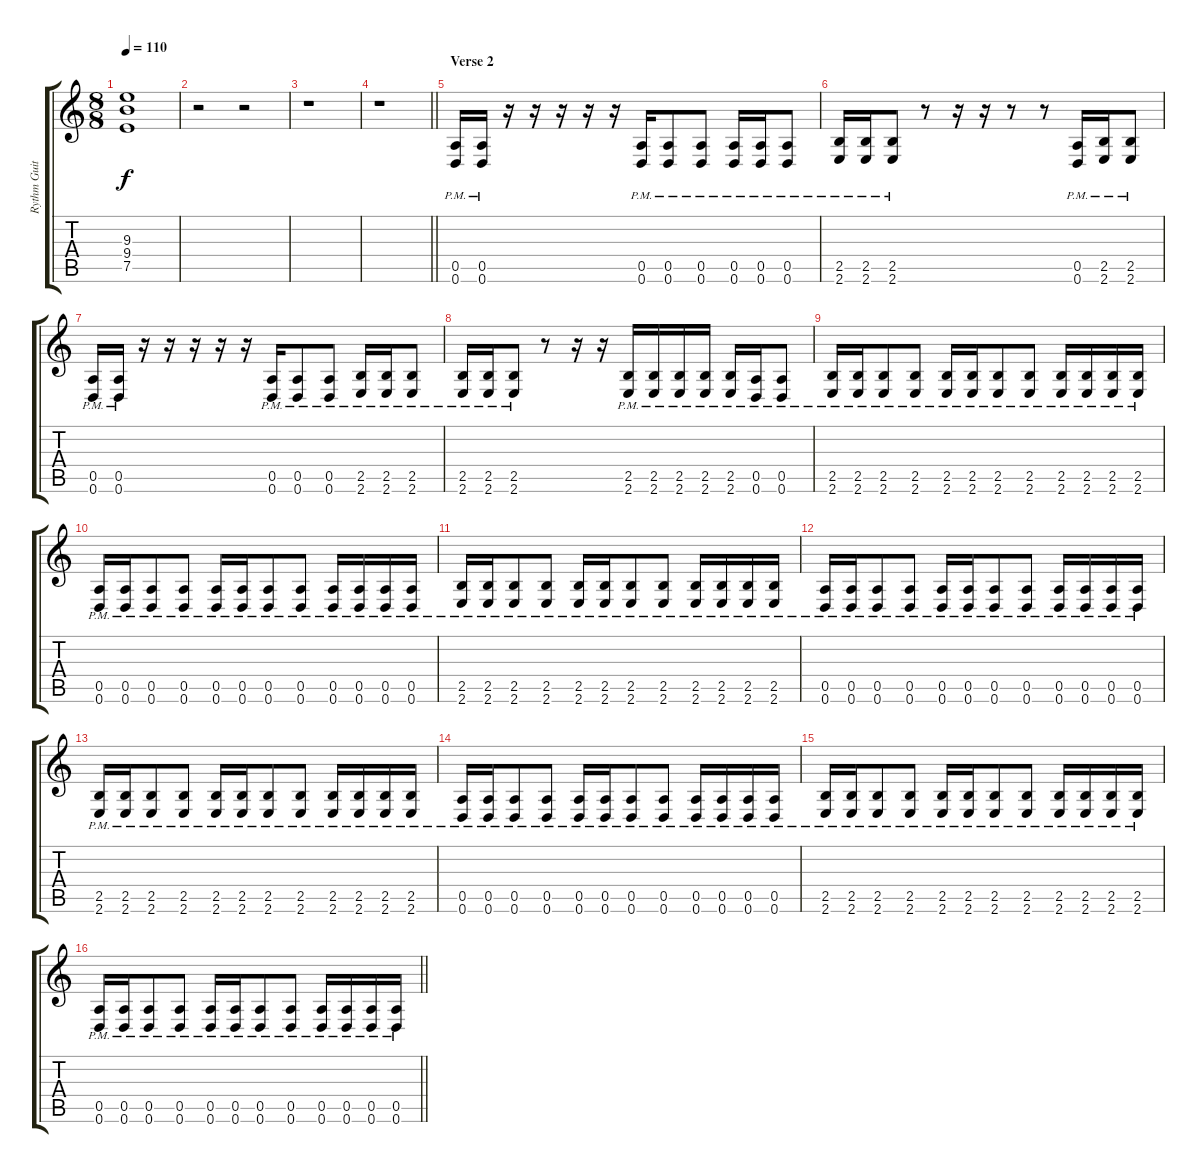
\track ("Rythm Guitar 1" "Rythm Guit") {instrument distortionguitar}
\staff {score tabs}
\tuning (E4 B3 G3 D3 A2 D2) {hide}
\ts (8 8)
\tempo 110
\clef g2
\ks c
(9.3 9.4 7.5).1{dy f} |
r.2 r.2 |
r.1 |
\barLineRight lightlight
r.1 |
\section ("" "Verse 2")
(0.5{pm} 0.6{pm}).16 (0.5{pm} 0.6{pm}).16 r.16 r.16 r.16 r.16 r.16 (0.5{pm} 0.6{pm}).16 (0.5{pm} 0.6{pm}).8 (0.5{pm} 0.6{pm}).8 (0.5{pm} 0.6{pm}).16 (0.5{pm} 0.6{pm}).16 (0.5{pm} 0.6{pm}).8 |
(2.5{pm} 2.6{pm}).16 (2.5{pm} 2.6{pm}).16 (2.5{pm} 2.6{pm}).8 r.8 r.16 r.16 r.8 r.8 (0.5{pm} 0.6{pm}).16 (2.5{pm} 2.6{pm}).16 (2.5{pm} 2.6{pm}).8 |
(0.5{pm} 0.6{pm}).16 (0.5{pm} 0.6{pm}).16 r.16 r.16 r.16 r.16 r.16 (0.5{pm} 0.6{pm}).16 (0.5{pm} 0.6{pm}).8 (0.5{pm} 0.6{pm}).8 (2.5{pm} 2.6{pm}).16 (2.5{pm} 2.6{pm}).16 (2.5{pm} 2.6{pm}).8 |
(2.5{pm} 2.6{pm}).16 (2.5{pm} 2.6{pm}).16 (2.5{pm} 2.6{pm}).8 r.8 r.16 r.16 (2.5{pm} 2.6{pm}).16 (2.5{pm} 2.6{pm}).16 (2.5{pm} 2.6{pm}).16 (2.5{pm} 2.6{pm}).16 (2.5{pm} 2.6{pm}).16 (0.5{pm} 0.6{pm}).16 (0.5{pm} 0.6{pm}).8 |
(2.5{pm} 2.6{pm}).16 (2.5{pm} 2.6{pm}).16 (2.5{pm} 2.6{pm}).8 (2.5{pm} 2.6{pm}).8 (2.5{pm} 2.6{pm}).16 (2.5{pm} 2.6{pm}).16 (2.5{pm} 2.6{pm}).8 (2.5{pm} 2.6{pm}).8 (2.5{pm} 2.6{pm}).16 (2.5{pm} 2.6{pm}).16 (2.5{pm} 2.6{pm}).16 (2.5{pm} 2.6{pm}).16 |
(0.5{pm} 0.6{pm}).16 (0.5{pm} 0.6{pm}).16 (0.5{pm} 0.6{pm}).8 (0.5{pm} 0.6{pm}).8 (0.5{pm} 0.6{pm}).16 (0.5{pm} 0.6{pm}).16 (0.5{pm} 0.6{pm}).8 (0.5{pm} 0.6{pm}).8 (0.5{pm} 0.6{pm}).16 (0.5{pm} 0.6{pm}).16 (0.5{pm} 0.6{pm}).16 (0.5{pm} 0.6{pm}).16 |
(2.5{pm} 2.6{pm}).16 (2.5{pm} 2.6{pm}).16 (2.5{pm} 2.6{pm}).8 (2.5{pm} 2.6{pm}).8 (2.5{pm} 2.6{pm}).16 (2.5{pm} 2.6{pm}).16 (2.5{pm} 2.6{pm}).8 (2.5{pm} 2.6{pm}).8 (2.5{pm} 2.6{pm}).16 (2.5{pm} 2.6{pm}).16 (2.5{pm} 2.6{pm}).16 (2.5{pm} 2.6{pm}).16 |
(0.5{pm} 0.6{pm}).16 (0.5{pm} 0.6{pm}).16 (0.5{pm} 0.6{pm}).8 (0.5{pm} 0.6{pm}).8 (0.5{pm} 0.6{pm}).16 (0.5{pm} 0.6{pm}).16 (0.5{pm} 0.6{pm}).8 (0.5{pm} 0.6{pm}).8 (0.5{pm} 0.6{pm}).16 (0.5{pm} 0.6{pm}).16 (0.5{pm} 0.6{pm}).16 (0.5{pm} 0.6{pm}).16 |
(2.5{pm} 2.6{pm}).16 (2.5{pm} 2.6{pm}).16 (2.5{pm} 2.6{pm}).8 (2.5{pm} 2.6{pm}).8 (2.5{pm} 2.6{pm}).16 (2.5{pm} 2.6{pm}).16 (2.5{pm} 2.6{pm}).8 (2.5{pm} 2.6{pm}).8 (2.5{pm} 2.6{pm}).16 (2.5{pm} 2.6{pm}).16 (2.5{pm} 2.6{pm}).16 (2.5{pm} 2.6{pm}).16 |
(0.5{pm} 0.6{pm}).16 (0.5{pm} 0.6{pm}).16 (0.5{pm} 0.6{pm}).8 (0.5{pm} 0.6{pm}).8 (0.5{pm} 0.6{pm}).16 (0.5{pm} 0.6{pm}).16 (0.5{pm} 0.6{pm}).8 (0.5{pm} 0.6{pm}).8 (0.5{pm} 0.6{pm}).16 (0.5{pm} 0.6{pm}).16 (0.5{pm} 0.6{pm}).16 (0.5{pm} 0.6{pm}).16 |
(2.5{pm} 2.6{pm}).16 (2.5{pm} 2.6{pm}).16 (2.5{pm} 2.6{pm}).8 (2.5{pm} 2.6{pm}).8 (2.5{pm} 2.6{pm}).16 (2.5{pm} 2.6{pm}).16 (2.5{pm} 2.6{pm}).8 (2.5{pm} 2.6{pm}).8 (2.5{pm} 2.6{pm}).16 (2.5{pm} 2.6{pm}).16 (2.5{pm} 2.6{pm}).16 (2.5{pm} 2.6{pm}).16 |
\barLineRight lightlight
(0.5{pm} 0.6{pm}).16 (0.5{pm} 0.6{pm}).16 (0.5{pm} 0.6{pm}).8 (0.5{pm} 0.6{pm}).8 (0.5{pm} 0.6{pm}).16 (0.5{pm} 0.6{pm}).16 (0.5{pm} 0.6{pm}).8 (0.5{pm} 0.6{pm}).8 (0.5{pm} 0.6{pm}).16 (0.5{pm} 0.6{pm}).16 (0.5{pm} 0.6{pm}).16 (0.5{pm} 0.6{pm}).16
